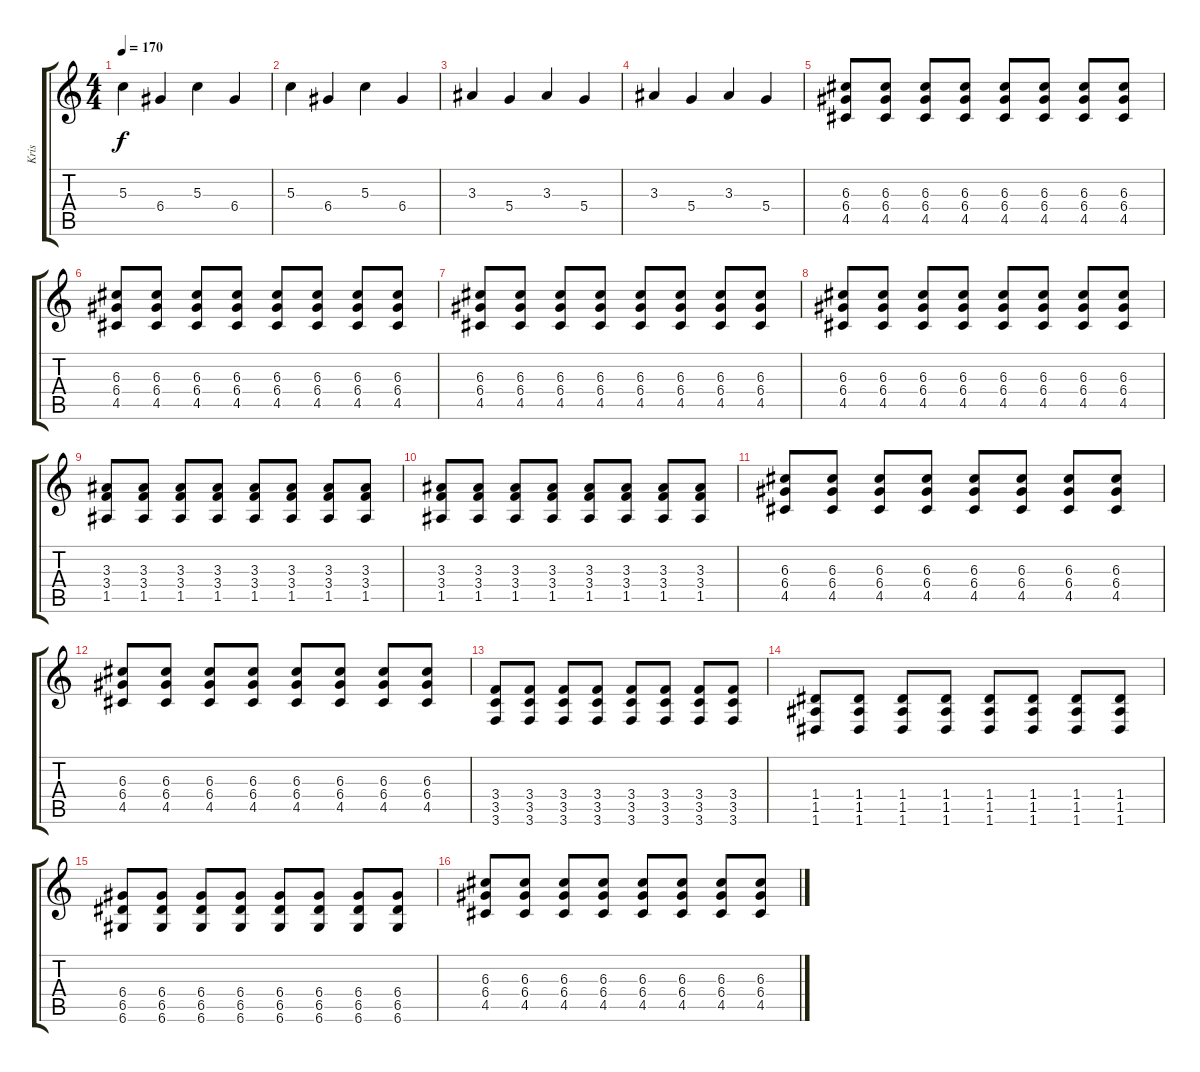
\track ("Kris" "Kris") {instrument electricguitarmuted}
\staff {score tabs}
\tuning (E4 B3 G3 D3 A2 D2) {hide}
\ts (4 4)
\tempo 170
\clef g2
\ks c
5.3.4{dy f volume 9 instrument electricguitarclean} 6.4.4 5.3.4 6.4.4 |
5.3.4 6.4.4 5.3.4 6.4.4 |
3.3.4 5.4.4 3.3.4 5.4.4 |
3.3.4 5.4.4 3.3.4 5.4.4 |
(6.3 6.4 4.5).8{volume 11 instrument distortionguitar} (6.3 6.4 4.5).8 (6.3 6.4 4.5).8 (6.3 6.4 4.5).8 (6.3 6.4 4.5).8 (6.3 6.4 4.5).8 (6.3 6.4 4.5).8 (6.3 6.4 4.5).8 |
(6.3 6.4 4.5).8 (6.3 6.4 4.5).8 (6.3 6.4 4.5).8 (6.3 6.4 4.5).8 (6.3 6.4 4.5).8 (6.3 6.4 4.5).8 (6.3 6.4 4.5).8 (6.3 6.4 4.5).8 |
(6.3 6.4 4.5).8 (6.3 6.4 4.5).8 (6.3 6.4 4.5).8 (6.3 6.4 4.5).8 (6.3 6.4 4.5).8 (6.3 6.4 4.5).8 (6.3 6.4 4.5).8 (6.3 6.4 4.5).8 |
(6.3 6.4 4.5).8 (6.3 6.4 4.5).8 (6.3 6.4 4.5).8 (6.3 6.4 4.5).8 (6.3 6.4 4.5).8 (6.3 6.4 4.5).8 (6.3 6.4 4.5).8 (6.3 6.4 4.5).8 |
(3.3 3.4 1.5).8{instrument distortionguitar} (3.3 3.4 1.5).8 (3.3 3.4 1.5).8 (3.3 3.4 1.5).8 (3.3 3.4 1.5).8 (3.3 3.4 1.5).8 (3.3 3.4 1.5).8 (3.3 3.4 1.5).8 |
(3.3 3.4 1.5).8 (3.3 3.4 1.5).8 (3.3 3.4 1.5).8 (3.3 3.4 1.5).8 (3.3 3.4 1.5).8 (3.3 3.4 1.5).8 (3.3 3.4 1.5).8 (3.3 3.4 1.5).8 |
(6.3 6.4 4.5).8 (6.3 6.4 4.5).8 (6.3 6.4 4.5).8 (6.3 6.4 4.5).8 (6.3 6.4 4.5).8 (6.3 6.4 4.5).8 (6.3 6.4 4.5).8 (6.3 6.4 4.5).8 |
(6.3 6.4 4.5).8 (6.3 6.4 4.5).8 (6.3 6.4 4.5).8 (6.3 6.4 4.5).8 (6.3 6.4 4.5).8 (6.3 6.4 4.5).8 (6.3 6.4 4.5).8 (6.3 6.4 4.5).8 |
(3.4 3.5 3.6).8{instrument distortionguitar} (3.4 3.5 3.6).8 (3.4 3.5 3.6).8 (3.4 3.5 3.6).8 (3.4 3.5 3.6).8 (3.4 3.5 3.6).8 (3.4 3.5 3.6).8 (3.4 3.5 3.6).8 |
(1.4 1.5 1.6).8 (1.4 1.5 1.6).8 (1.4 1.5 1.6).8 (1.4 1.5 1.6).8 (1.4 1.5 1.6).8 (1.4 1.5 1.6).8 (1.4 1.5 1.6).8 (1.4 1.5 1.6).8 |
(6.4 6.5 6.6).8 (6.4 6.5 6.6).8 (6.4 6.5 6.6).8 (6.4 6.5 6.6).8 (6.4 6.5 6.6).8 (6.4 6.5 6.6).8 (6.4 6.5 6.6).8 (6.4 6.5 6.6).8 |
(6.3 6.4 4.5).8 (6.3 6.4 4.5).8 (6.3 6.4 4.5).8 (6.3 6.4 4.5).8 (6.3 6.4 4.5).8 (6.3 6.4 4.5).8 (6.3 6.4 4.5).8 (6.3 6.4 4.5).8
